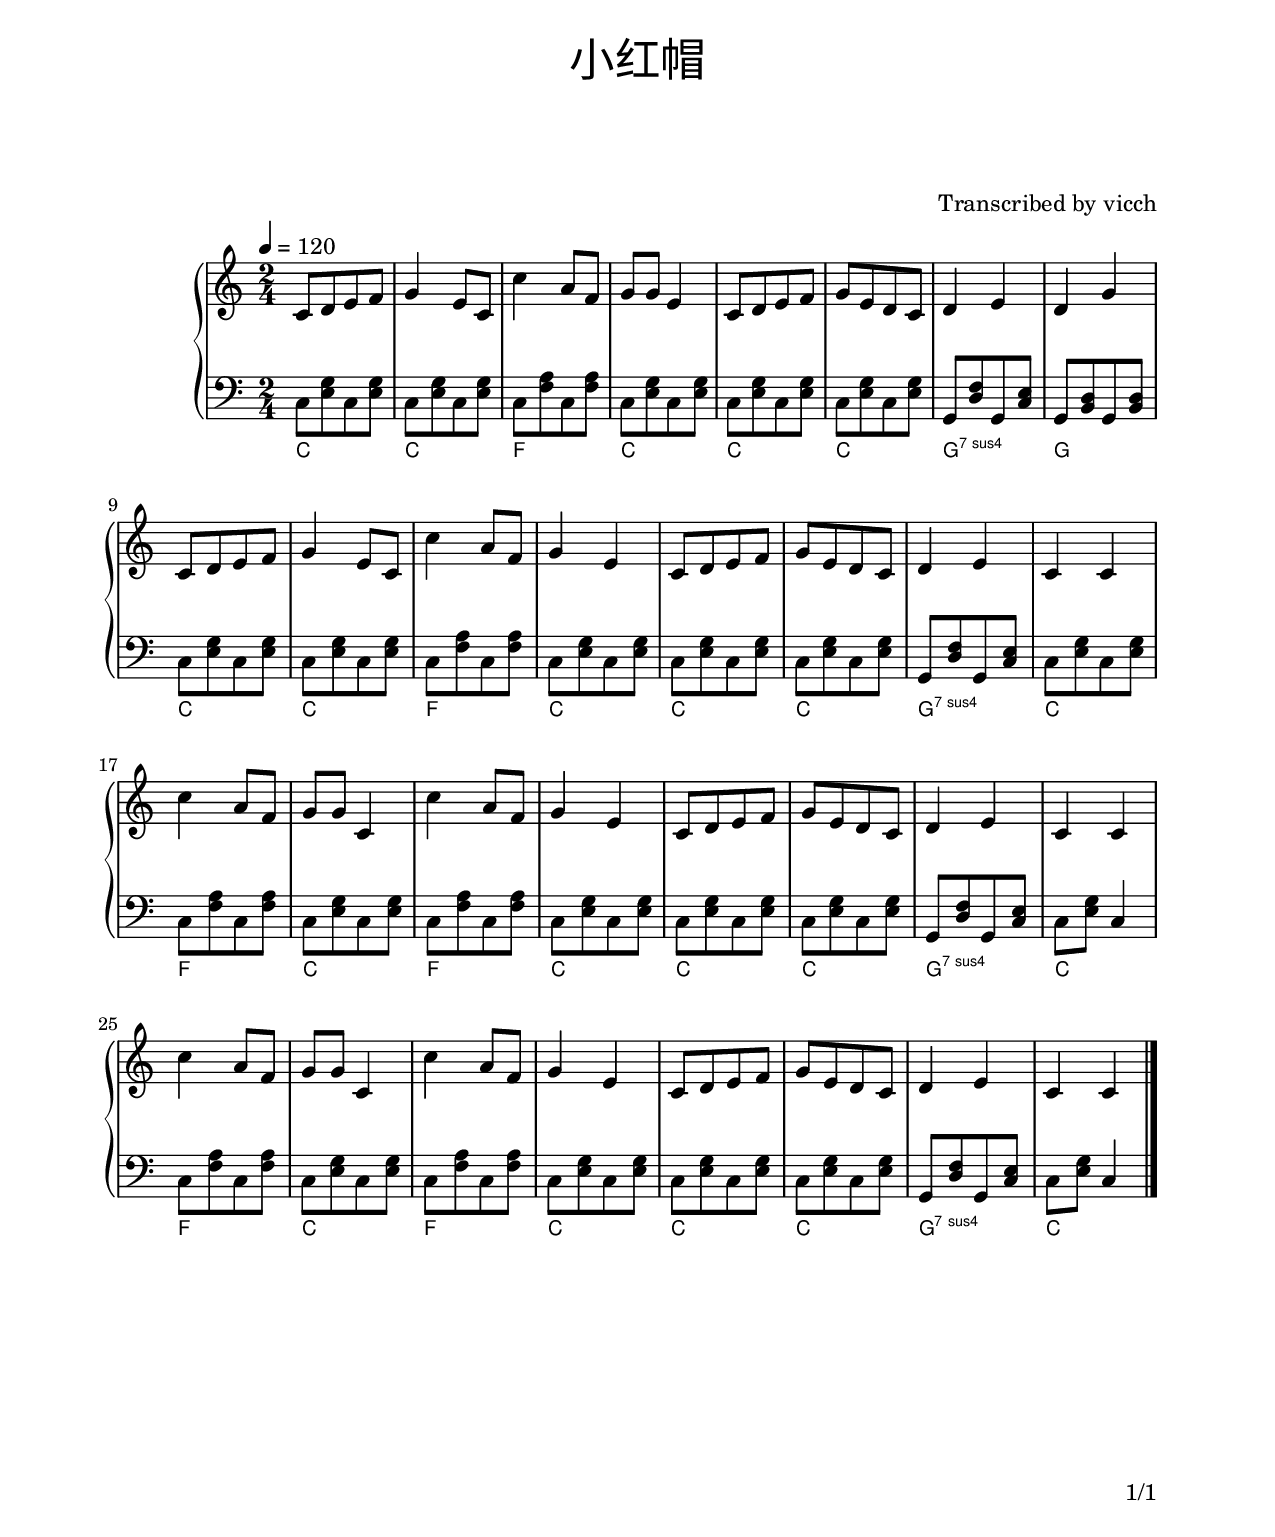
\version "2.24.3"
\include "../template.v1.ly"

\header {
  title = \markup \override #'((font-name . "FangSong")(font-size . 6)) "小红帽"
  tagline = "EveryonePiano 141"
}

\markup \vspace #1.5

Ci        = { c8[  <e  g>8 c8  <e  g>8] }
Cii       = { c8   <e  g>8 c4           }
F         = { c8[  <f  a>8 c8  <f  a>8] }
G         = { g,8[ <b, d>8 g,8 <b, d>8] }
Gsevensus = { g,8[ <d  f>8 g,8 <c  e>8] }

\score {
  \new PianoStaff <<
    \new Staff {
      \tempo 4 = 120
      \clef treble
      \key c \major
      \time 2/4
      
      c'8[ d'8 e'8 f'8] | g'4     e'8 c'8 | c''4 a'8 f'8 | g'8 g'8 e'4 | c'8[ d'8 e'8 f'8] | g'8[ e'8 d'8 c'8] | d'4 e'4 | d'4 g'4 | \break
      c'8[ d'8 e'8 f'8] | g'4     e'8 c'8 | c''4 a'8 f'8 | g'4     e'4 | c'8[ d'8 e'8 f'8] | g'8[ e'8 d'8 c'8] | d'4 e'4 | c'4 c'4 | \break
      c''4     a'8 f'8  | g'8 g'8 c'4     | c''4 a'8 f'8 | g'4     e'4 | c'8[ d'8 e'8 f'8] | g'8[ e'8 d'8 c'8] | d'4 e'4 | c'4 c'4 | \break
      c''4     a'8 f'8  | g'8 g'8 c'4     | c''4 a'8 f'8 | g'4     e'4 | c'8[ d'8 e'8 f'8] | g'8[ e'8 d'8 c'8] | d'4 e'4 | c'4 c'4 | \bar "|."
    }
    \new Staff {
      \clef bass
      \key c \major
      \time 2/4
      
      \Ci | \Ci | \F | \Ci | \Ci | \Ci | \Gsevensus | \G   |
      \Ci | \Ci | \F | \Ci | \Ci | \Ci | \Gsevensus | \Ci  |
      \F  | \Ci | \F | \Ci | \Ci | \Ci | \Gsevensus | \Cii |
      \F  | \Ci | \F | \Ci | \Ci | \Ci | \Gsevensus | \Cii |
    }
    \chords {
      \set noChordSymbol = ""
      
      c2 | c2 | f2 | c2 | c2 | c2 | g2:7sus4 | g2 |
      c2 | c2 | f2 | c2 | c2 | c2 | g2:7sus4 | c2 |
      f2 | c2 | f2 | c2 | c2 | c2 | g2:7sus4 | c2 |
      f2 | c2 | f2 | c2 | c2 | c2 | g2:7sus4 | c2 |
    }
  >>
  \layout {}
  \midi {}
}
